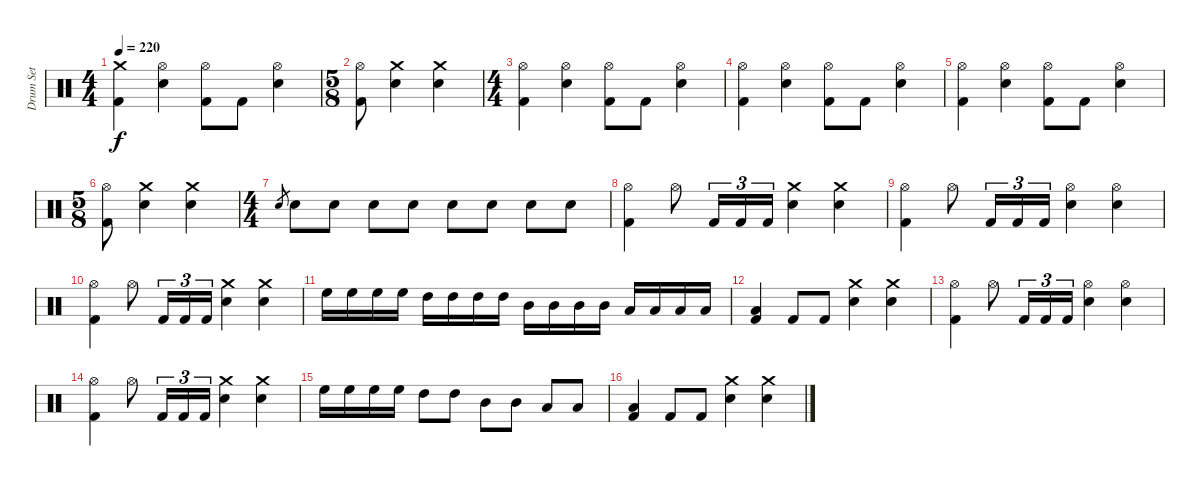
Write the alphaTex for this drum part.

\track ("Drum Set" "Drum Set") {instrument percussion}
\staff {score}
\articulation defaults
\ts (4 4)
\tempo 220
\clef neutral
\ks c
("Crash medium (hit)" "Kick (hit) 2").4{dy f} ("Hi-Hat (open)" "Snare (hit) 2").4 ("Hi-Hat (open)" "Kick (hit) 2").8 "Kick (hit) 2".8 ("Hi-Hat (open)" "Snare (hit) 2").4 |
\ts (5 8)
("Hi-Hat (open)" "Kick (hit) 2").8 ("Crash medium (hit)" "Snare (hit) 2").4 ("Crash medium (hit)" "Snare (hit) 2").4 |
\ts (4 4)
("Hi-Hat (open)" "Kick (hit) 2").4 ("Hi-Hat (open)" "Snare (hit) 2").4 ("Hi-Hat (open)" "Kick (hit) 2").8 "Kick (hit) 2".8 ("Hi-Hat (open)" "Snare (hit) 2").4 |
("Hi-Hat (open)" "Kick (hit) 2").4 ("Hi-Hat (open)" "Snare (hit) 2").4 ("Hi-Hat (open)" "Kick (hit) 2").8 "Kick (hit) 2".8 ("Hi-Hat (open)" "Snare (hit) 2").4 |
("Hi-Hat (open)" "Kick (hit) 2").4 ("Hi-Hat (open)" "Snare (hit) 2").4 ("Hi-Hat (open)" "Kick (hit) 2").8 "Kick (hit) 2".8 ("Hi-Hat (open)" "Snare (hit) 2").4 |
\ts (5 8)
("Hi-Hat (open)" "Kick (hit) 2").8 ("Crash medium (hit)" "Snare (hit) 2").4 ("Crash medium (hit)" "Snare (hit) 2").4 |
\ts (4 4)
"Snare (hit) 2".8{gr} "Snare (hit) 2".8 "Snare (hit) 2".8 "Snare (hit) 2".8 "Snare (hit) 2".8 "Snare (hit) 2".8 "Snare (hit) 2".8 "Snare (hit) 2".8 "Snare (hit) 2".8 |
("Hi-Hat (open)" "Kick (hit) 2").4 "Hi-Hat (open)".8 "Kick (hit) 2".16{tu (3 2)} "Kick (hit) 2".16{tu (3 2)} "Kick (hit) 2".16{tu (3 2)} ("Crash medium (hit)" "Snare (hit) 2").4 ("Crash medium (hit)" "Snare (hit) 2").4 |
("Hi-Hat (open)" "Kick (hit) 2").4 "Hi-Hat (open)".8 "Kick (hit) 2".16{tu (3 2)} "Kick (hit) 2".16{tu (3 2)} "Kick (hit) 2".16{tu (3 2)} ("Hi-Hat (open)" "Snare (hit) 2").4 ("Hi-Hat (open)" "Snare (hit) 2").4 |
("Hi-Hat (open)" "Kick (hit) 2").4 "Hi-Hat (open)".8 "Kick (hit) 2".16{tu (3 2)} "Kick (hit) 2".16{tu (3 2)} "Kick (hit) 2".16{tu (3 2)} ("Crash medium (hit)" "Snare (hit) 2").4 ("Crash medium (hit)" "Snare (hit) 2").4 |
"High Floor Tom (hit)".16 "High Floor Tom (hit)".16 "High Floor Tom (hit)".16 "High Floor Tom (hit)".16 "High Tom (hit)".16 "High Tom (hit)".16 "High Tom (hit)".16 "High Tom (hit)".16 "Mid Tom (hit)".16 "Mid Tom (hit)".16 "Mid Tom (hit)".16 "Mid Tom (hit)".16 "Low Tom (hit)".16 "Low Tom (hit)".16 "Low Tom (hit)".16 "Low Tom (hit)".16 |
("Low Tom (hit)" "Kick (hit) 2").4 "Kick (hit) 2".8 "Kick (hit) 2".8 ("Crash medium (hit)" "Snare (hit) 2").4 ("Crash medium (hit)" "Snare (hit) 2").4 |
("Hi-Hat (open)" "Kick (hit) 2").4 "Hi-Hat (open)".8 "Kick (hit) 2".16{tu (3 2)} "Kick (hit) 2".16{tu (3 2)} "Kick (hit) 2".16{tu (3 2)} ("Hi-Hat (open)" "Snare (hit) 2").4 ("Hi-Hat (open)" "Snare (hit) 2").4 |
("Hi-Hat (open)" "Kick (hit) 2").4 "Hi-Hat (open)".8 "Kick (hit) 2".16{tu (3 2)} "Kick (hit) 2".16{tu (3 2)} "Kick (hit) 2".16{tu (3 2)} ("Crash medium (hit)" "Snare (hit) 2").4 ("Crash medium (hit)" "Snare (hit) 2").4 |
"High Floor Tom (hit)".16 "High Floor Tom (hit)".16 "High Floor Tom (hit)".16 "High Floor Tom (hit)".16 "High Tom (hit)".8 "High Tom (hit)".8 "Mid Tom (hit)".8 "Mid Tom (hit)".8 "Low Tom (hit)".8 "Low Tom (hit)".8 |
("Low Tom (hit)" "Kick (hit) 2").4 "Kick (hit) 2".8 "Kick (hit) 2".8 ("Crash medium (hit)" "Snare (hit) 2").4 ("Crash medium (hit)" "Snare (hit) 2").4
